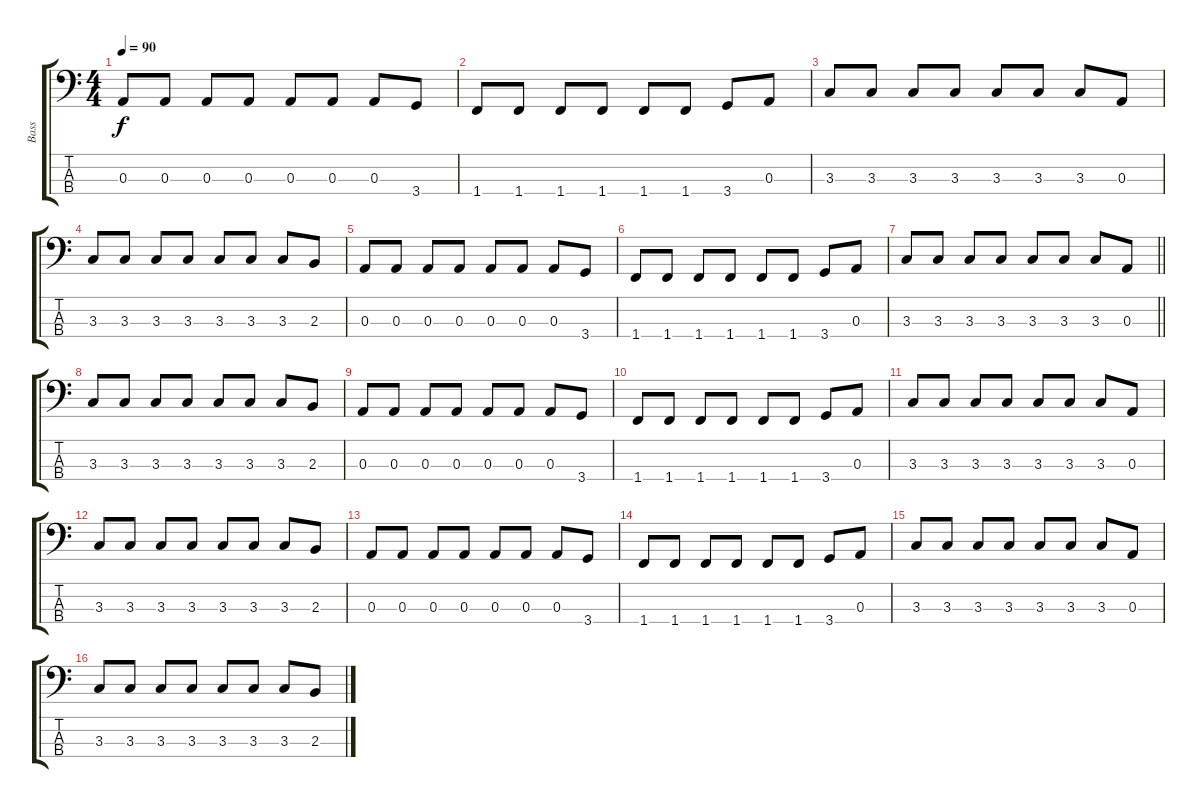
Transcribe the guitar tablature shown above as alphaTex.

\track ("Bass" "Bass") {instrument electricbassfinger}
\staff {score tabs}
\tuning (G2 D2 A1 E1) {hide}
\ts (4 4)
\tempo 90
\clef f4
\ks c
0.3.8{dy f} 0.3.8 0.3.8 0.3.8 0.3.8 0.3.8 0.3.8 3.4.8 |
1.4.8 1.4.8 1.4.8 1.4.8 1.4.8 1.4.8 3.4.8 0.3.8 |
3.3.8 3.3.8 3.3.8 3.3.8 3.3.8 3.3.8 3.3.8 0.3.8 |
3.3.8 3.3.8 3.3.8 3.3.8 3.3.8 3.3.8 3.3.8 2.3.8 |
0.3.8 0.3.8 0.3.8 0.3.8 0.3.8 0.3.8 0.3.8 3.4.8 |
1.4.8 1.4.8 1.4.8 1.4.8 1.4.8 1.4.8 3.4.8 0.3.8 |
\barLineRight lightlight
3.3.8 3.3.8 3.3.8 3.3.8 3.3.8 3.3.8 3.3.8 0.3.8 |
3.3.8 3.3.8 3.3.8 3.3.8 3.3.8 3.3.8 3.3.8 2.3.8 |
0.3.8 0.3.8 0.3.8 0.3.8 0.3.8 0.3.8 0.3.8 3.4.8 |
1.4.8 1.4.8 1.4.8 1.4.8 1.4.8 1.4.8 3.4.8 0.3.8 |
3.3.8 3.3.8 3.3.8 3.3.8 3.3.8 3.3.8 3.3.8 0.3.8 |
3.3.8 3.3.8 3.3.8 3.3.8 3.3.8 3.3.8 3.3.8 2.3.8 |
0.3.8 0.3.8 0.3.8 0.3.8 0.3.8 0.3.8 0.3.8 3.4.8 |
1.4.8 1.4.8 1.4.8 1.4.8 1.4.8 1.4.8 3.4.8 0.3.8 |
3.3.8 3.3.8 3.3.8 3.3.8 3.3.8 3.3.8 3.3.8 0.3.8 |
3.3.8 3.3.8 3.3.8 3.3.8 3.3.8 3.3.8 3.3.8 2.3.8
